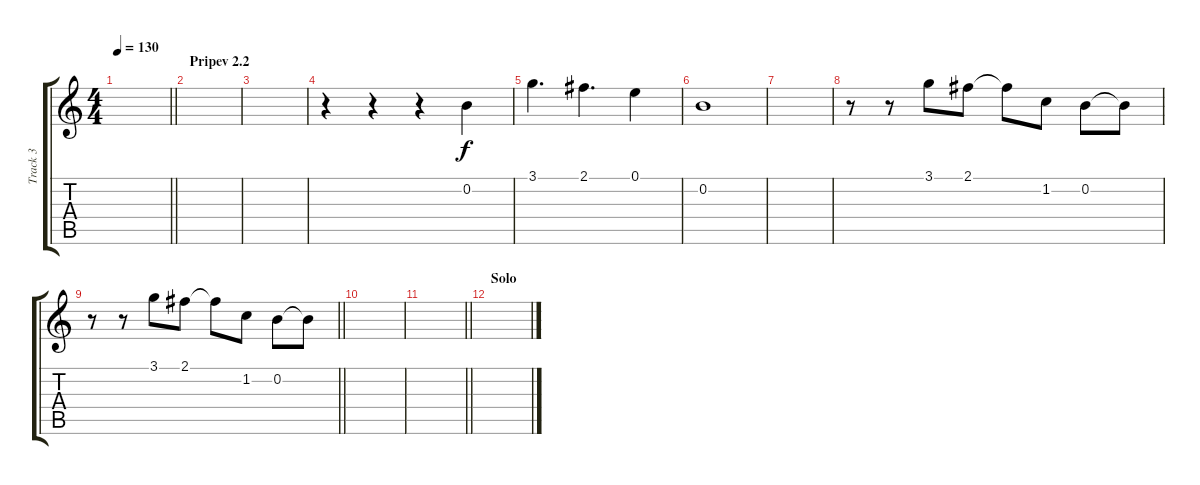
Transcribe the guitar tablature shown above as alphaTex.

\track ("Track 3" "Track 3") {instrument acousticguitarsteel}
\staff {score tabs}
\tuning (E4 B3 G3 D3 A2 E2) {hide}
\ts (4 4)
\tempo 130
\clef g2
\barLineRight lightlight
\ks c
|
\section ("" "Pripev 2.2")
|
|
r.4 r.4 r.4 0.2.4 |
3.1.4{d} 2.1.4{d} 0.1.4 |
0.2.1 |
|
r.8 r.8 3.1.8 2.1.8 2.1{t}.8 1.2.8 0.2.8 0.2{t}.8 |
\barLineRight lightlight
r.8 r.8 3.1.8 2.1.8 2.1{t}.8 1.2.8 0.2.8 0.2{t}.8 |
\section ("" "")
|
\barLineRight lightlight
|
\section ("" "Solo")
